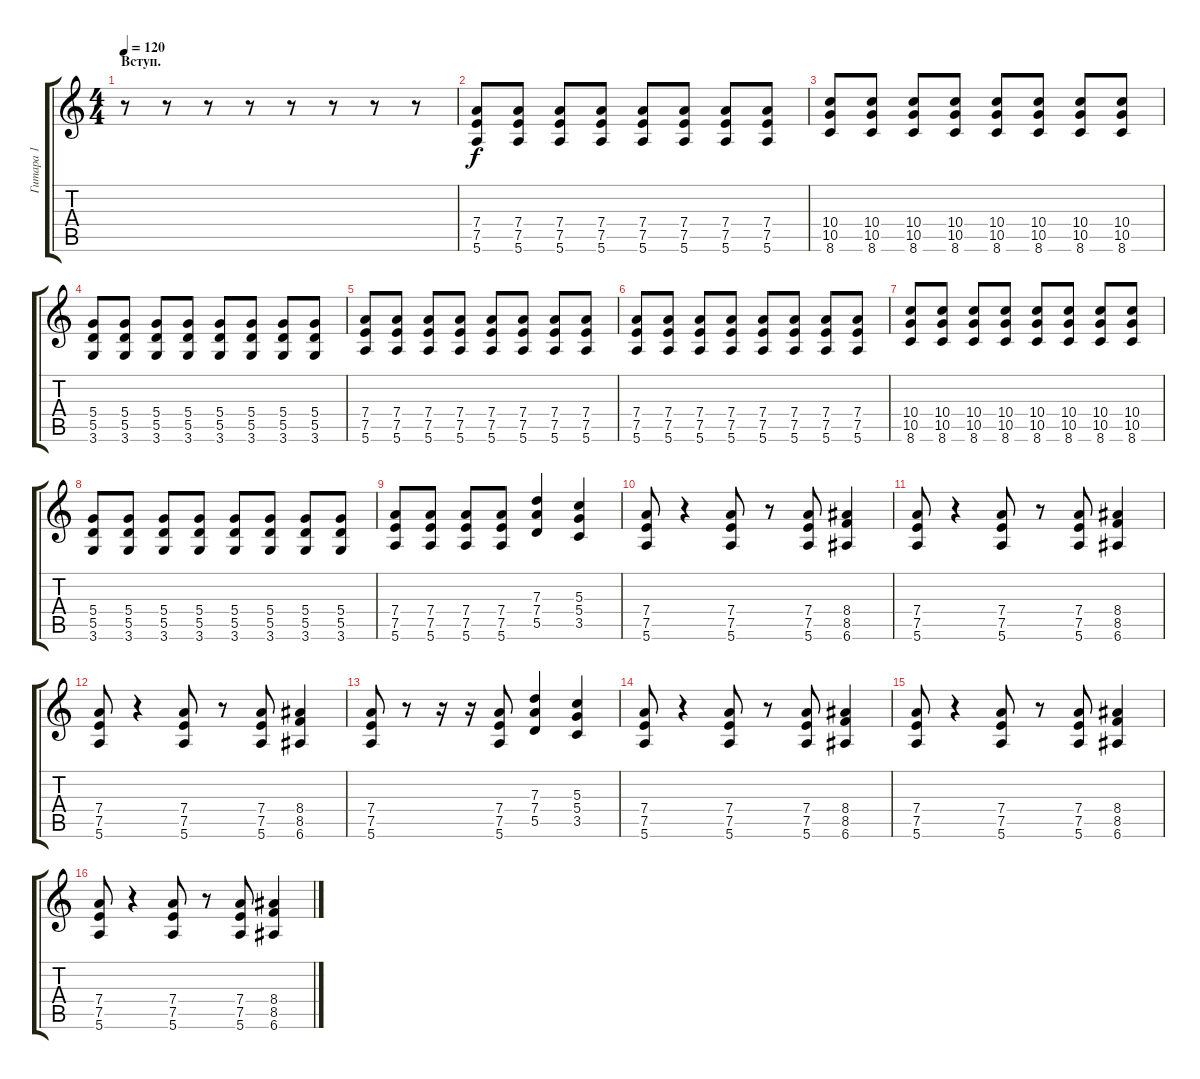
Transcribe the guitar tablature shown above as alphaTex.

\track ("Гитара 1" "Гитара 1") {instrument overdrivenguitar}
\staff {score tabs}
\tuning (E4 B3 G3 D3 A2 E2) {hide}
\ts (4 4)
\section ("" "Вступ.")
\tempo 120
\clef g2
\ks c
r.8{dy f instrument overdrivenguitar} r.8 r.8 r.8 r.8 r.8 r.8 r.8 |
(7.4 7.5 5.6).8 (7.4 7.5 5.6).8 (7.4 7.5 5.6).8 (7.4 7.5 5.6).8 (7.4 7.5 5.6).8 (7.4 7.5 5.6).8 (7.4 7.5 5.6).8 (7.4 7.5 5.6).8 |
(10.4 10.5 8.6).8 (10.4 10.5 8.6).8 (10.4 10.5 8.6).8 (10.4 10.5 8.6).8 (10.4 10.5 8.6).8 (10.4 10.5 8.6).8 (10.4 10.5 8.6).8 (10.4 10.5 8.6).8 |
(5.4 5.5 3.6).8 (5.4 5.5 3.6).8 (5.4 5.5 3.6).8 (5.4 5.5 3.6).8 (5.4 5.5 3.6).8 (5.4 5.5 3.6).8 (5.4 5.5 3.6).8 (5.4 5.5 3.6).8 |
(7.4 7.5 5.6).8 (7.4 7.5 5.6).8 (7.4 7.5 5.6).8 (7.4 7.5 5.6).8 (7.4 7.5 5.6).8 (7.4 7.5 5.6).8 (7.4 7.5 5.6).8 (7.4 7.5 5.6).8 |
(7.4 7.5 5.6).8 (7.4 7.5 5.6).8 (7.4 7.5 5.6).8 (7.4 7.5 5.6).8 (7.4 7.5 5.6).8 (7.4 7.5 5.6).8 (7.4 7.5 5.6).8 (7.4 7.5 5.6).8 |
(10.4 10.5 8.6).8 (10.4 10.5 8.6).8 (10.4 10.5 8.6).8 (10.4 10.5 8.6).8 (10.4 10.5 8.6).8 (10.4 10.5 8.6).8 (10.4 10.5 8.6).8 (10.4 10.5 8.6).8 |
(5.4 5.5 3.6).8 (5.4 5.5 3.6).8 (5.4 5.5 3.6).8 (5.4 5.5 3.6).8 (5.4 5.5 3.6).8 (5.4 5.5 3.6).8 (5.4 5.5 3.6).8 (5.4 5.5 3.6).8 |
(7.4 7.5 5.6).8 (7.4 7.5 5.6).8 (7.4 7.5 5.6).8 (7.4 7.5 5.6).8 (7.3 7.4 5.5).4 (5.3 5.4 3.5).4 |
(7.4 7.5 5.6).8 r.4 (7.4 7.5 5.6).8 r.8 (7.4 7.5 5.6).8 (8.4 8.5 6.6).4 |
(7.4 7.5 5.6).8 r.4 (7.4 7.5 5.6).8 r.8 (7.4 7.5 5.6).8 (8.4 8.5 6.6).4 |
(7.4 7.5 5.6).8 r.4 (7.4 7.5 5.6).8 r.8 (7.4 7.5 5.6).8 (8.4 8.5 6.6).4 |
(7.4 7.5 5.6).8 r.8 r.16 r.16 (7.4 7.5 5.6).8 (7.3 7.4 5.5).4 (5.3 5.4 3.5).4 |
(7.4 7.5 5.6).8 r.4 (7.4 7.5 5.6).8 r.8 (7.4 7.5 5.6).8 (8.4 8.5 6.6).4 |
(7.4 7.5 5.6).8 r.4 (7.4 7.5 5.6).8 r.8 (7.4 7.5 5.6).8 (8.4 8.5 6.6).4 |
(7.4 7.5 5.6).8 r.4 (7.4 7.5 5.6).8 r.8 (7.4 7.5 5.6).8 (8.4 8.5 6.6).4
